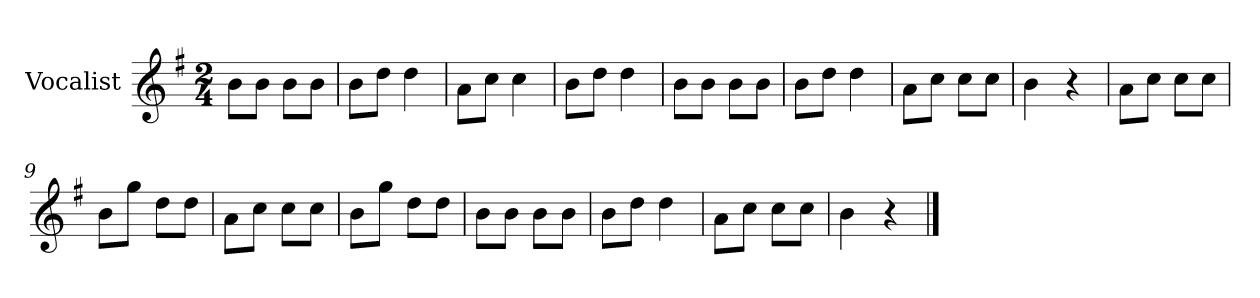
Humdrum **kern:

**kern
*part1
*staff1
*I"Vocalist
*k[f#]
*G:
*M2/4
=
8bL
8bJ
8bL
8bJ
=1
8bL
8ddJ
4dd
=2
8aL
8ccJ
4cc
=3
8bL
8ddJ
4dd
=4
8bL
8bJ
8bL
8bJ
=5
8bL
8ddJ
4dd
=6
8aL
8ccJ
8ccL
8ccJ
=7
4b
4r
=8
8aL
8ccJ
8ccL
8ccJ
=9
8bL
8ggJ
8ddL
8ddJ
=10
8aL
8ccJ
8ccL
8ccJ
=11
8bL
8ggJ
8ddL
8ddJ
=12
8bL
8bJ
8bL
8bJ
=13
8bL
8ddJ
4dd
=14
8aL
8ccJ
8ccL
8ccJ
=15
4b
4r
==
*-
